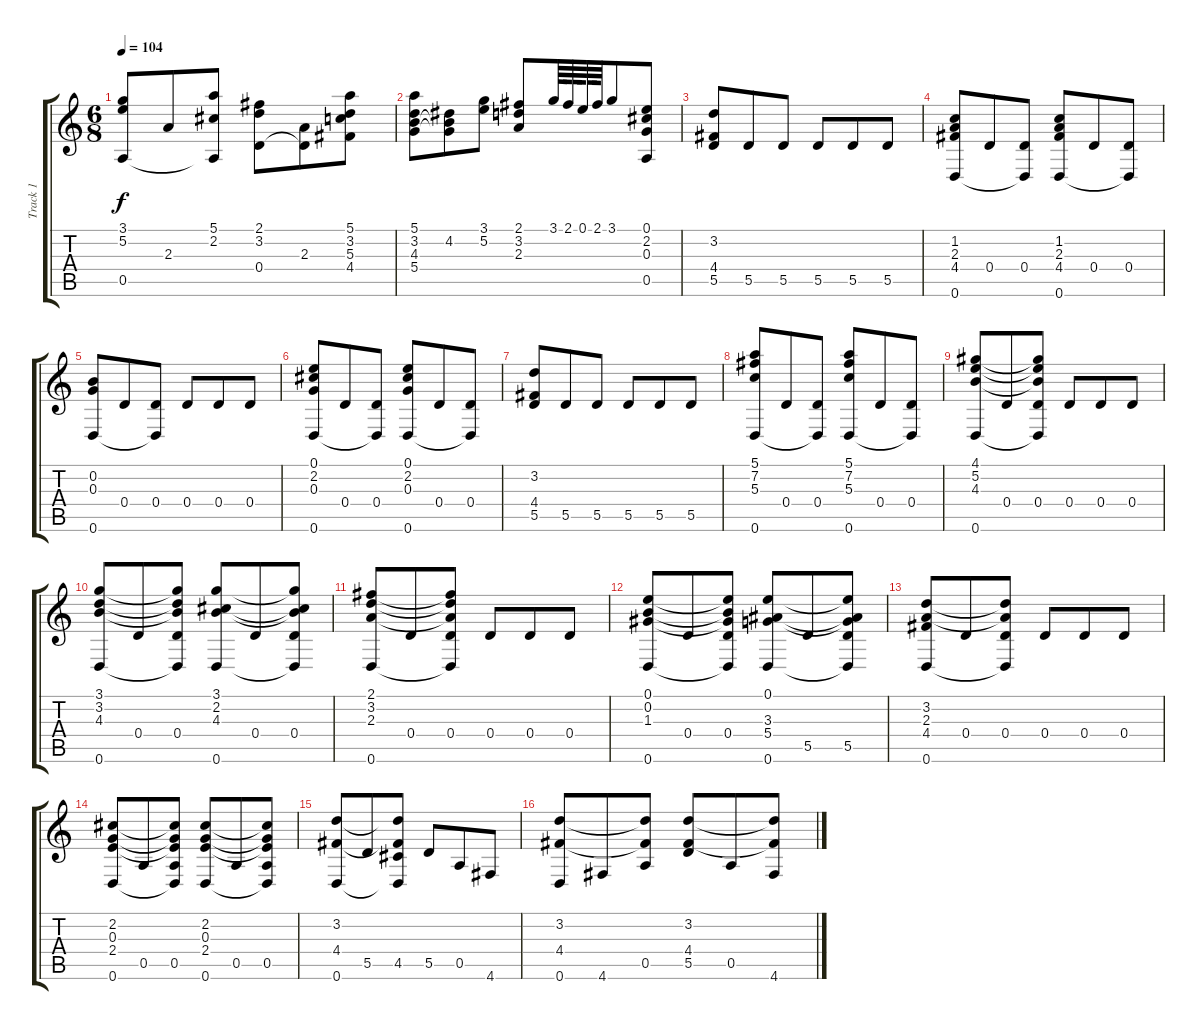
\track ("Track 1" "Track 1") {instrument acousticguitarnylon}
\staff {score tabs}
\tuning (E4 B3 G3 D3 A2 D2) {hide}
\ts (6 8)
\tempo 104
\clef g2
\ks c
(3.1 5.2 0.5).8{dy f} 2.3.8 (5.1 2.2 0.5{t}).8 (2.1 3.2 0.4).8 (2.3 0.4{t}).8 (5.1 3.2 5.3 4.4).8 |
(5.1 3.2 4.3 5.4).8 (4.2 4.3{t} 5.4{t}).8 (3.1 5.2).8 (2.1 3.2 2.3).8 3.1.64{beam splitsecondary} 2.1.64{beam splitsecondary} 0.1.64{beam splitsecondary} 2.1.64 3.1.8 (0.1 2.2 0.3 0.5).8 |
(3.2 4.4 5.5).8 5.5.8 5.5.8 5.5.8 5.5.8 5.5.8 |
(1.2 2.3 4.4 0.6).8 0.4.8 (0.4 0.6{t}).8 (1.2 2.3 4.4 0.6).8 0.4.8 (0.4 0.6{t}).8 |
(0.2 0.3 0.6).8 0.4.8 (0.4 0.6{t}).8 0.4.8 0.4.8 0.4.8 |
(0.1 2.2 0.3 0.6).8 0.4.8 (0.4 0.6{t}).8 (0.1 2.2 0.3 0.6).8 0.4.8 (0.4 0.6{t}).8 |
(3.2 4.4 5.5).8 5.5.8 5.5.8 5.5.8 5.5.8 5.5.8 |
(5.1 7.2 5.3 0.6).8 0.4.8 (0.4 0.6{t}).8 (5.1 7.2 5.3 0.6).8 0.4.8 (0.4 0.6{t}).8 |
(4.1 5.2 4.3 0.6).8 0.4.8 (4.1{t} 5.2{t} 4.3{t} 0.4 0.6{t}).8 0.4.8 0.4.8 0.4.8 |
(3.1 3.2 4.3 0.6).8 0.4.8 (3.1{t} 3.2{t} 4.3{t} 0.4 0.6{t}).8 (3.1 2.2 4.3 0.6).8 0.4.8 (3.1{t} 2.2{t} 4.3{t} 0.4 0.6{t}).8 |
(2.1 3.2 2.3 0.6).8 0.4.8 (2.1{t} 3.2{t} 2.3{t} 0.4 0.6{t}).8 0.4.8 0.4.8 0.4.8 |
(0.1 0.2 1.3 0.6).8 0.4.8 (0.1{t} 0.2{t} 1.3{t} 0.4 0.6{t}).8 (0.1 3.3 5.4 0.6).8 5.5.8 (0.1{t} 3.3{t} 5.4{t} 5.5 0.6{t}).8 |
(3.2 2.3 4.4 0.6).8 0.4.8 (3.2{t} 2.3{t} 0.4 0.6{t}).8 0.4.8 0.4.8 0.4.8 |
(2.2 0.3 2.4 0.6).8 0.5.8 (2.2{t} 0.3{t} 2.4{t} 0.5 0.6{t}).8 (2.2 0.3 2.4 0.6).8 0.5.8 (2.2{t} 0.3{t} 2.4{t} 0.5 0.6{t}).8 |
(3.2 4.4 0.6).8 5.5.8 (3.2{t} 4.4{t} 4.5 0.6{t}).8 5.5.8 0.5.8 4.6.8 |
(3.2 4.4 0.6).8 4.6.8 (3.2{t} 4.4{t} 0.5).8 (3.2 4.4 5.5).8 0.5.8 (3.2{t} 4.4{t} 4.6).8
